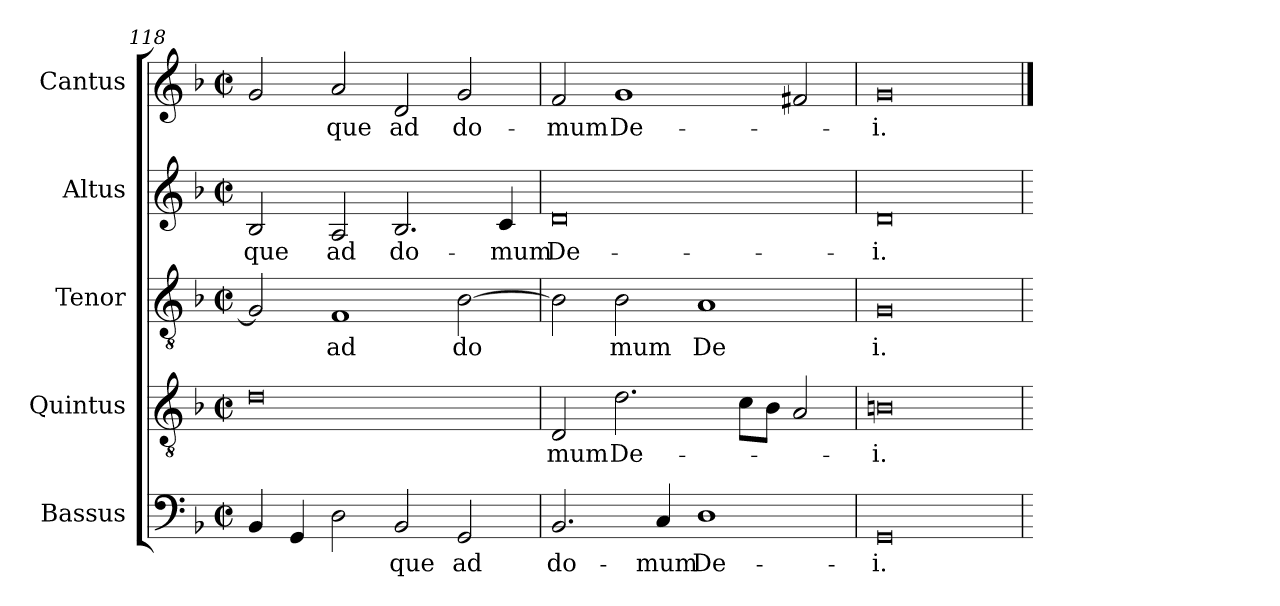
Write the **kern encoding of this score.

**kern	**text	**kern	**text	**kern	**text	**kern	**text	**kern	**text
*part5	*part5	*part4	*part4	*part3	*part3	*part2	*part2	*part1	*part1
*staff5	*staff5	*staff4	*staff4	*staff3	*staff3	*staff2	*staff2	*staff1	*staff1
*I"Bassus	*	*I"Quintus	*	*I"Tenor	*	*I"Altus	*	*I"Cantus	*
*clefF4	*	*clefGv2	*	*clefGv2	*	*clefG2	*	*clefG2	*
*k[b-]	*	*k[b-]	*	*k[b-]	*	*k[b-]	*	*k[b-]	*
*F:	*	*F:	*	*F:	*	*F:	*	*F:	*
*M2/2	*	*M2/2	*	*M2/2	*	*M2/2	*	*M2/2	*
*met(c|)	*	*met(c|)	*	*met(c|)	*	*met(c|)	*	*met(c|)	*
=118	=118	=118	=118	=118	=118	=118	=118	=118	=118
!	!	!	!	!	!	!	!LO:LY:b:cj	!	!
4BB-/	.	0d	.	2G/]	.	2B-/	-que	2g/	.
4GG/	.	.	.	.	.	.	.	.	.
!	!	!	!	!	!LO:LY:b:cj	!	!LO:LY:b:cj	!	!LO:LY:b:cj
2D\	.	.	.	1F	ad	2A/	ad	2a/	-que
!	!LO:LY:b:cj	!	!	!	!	!	!LO:LY:b:cj	!	!LO:LY:b:cj
2BB-/	-que	.	.	.	.	2.B-/	do-	2d/	ad
!	!LO:LY:b:cj	!	!	!	!LO:LY:b:cj	!	!	!	!LO:LY:b:cj
2GG/	ad	.	.	[>2B-\	do	.	.	2g/	do-
!	!	!	!	!	!	!	!LO:LY:b:cj	!	!
.	.	.	.	.	.	4c/	-mum	.	.
=119	=119	=119	=119	=119	=119	=119	=119	=119	=119
!	!LO:LY:b:cj	!	!LO:LY:b:cj	!	!	!	!LO:LY:b:cj	!	!LO:LY:b:cj
2.BB-/	do-	2D/	-mum	2B-\]	.	0d	De-	2f/	-mum
!	!	!	!LO:LY:b	!	!LO:LY:b:cj	!	!	!	!LO:LY:b:cj
.	.	2.d\	De-	2B-\	mum	.	.	1g	De-
!	!LO:LY:b:cj	!	!	!	!	!	!	!	!
4C/	-mum	.	.	.	.	.	.	.	.
!	!LO:LY:b:cj	!	!	!	!LO:LY:b:cj	!	!	!	!
1D	De-	.	.	1A	De	.	.	.	.
.	.	8c\L	.	.	.	.	.	.	.
.	.	8B-\J	.	.	.	.	.	.	.
.	.	2A/	.	.	.	.	.	2f#X/	.
=120	=120	=120	=120	=120	=120	=120	=120	=120	=120
!	!LO:LY:b:cj	!	!LO:LY:b:cj	!	!LO:LY:b:cj	!	!LO:LY:b:cj	!	!LO:LY:b:cj
0GG	-i.	0Bn	-i.	0G	i.	0d	-i.	0g	-i.
=	==	=	==	=	==	=	==	==	==
*-	*-	*-	*-	*-	*-	*-	*-	*-	*-
